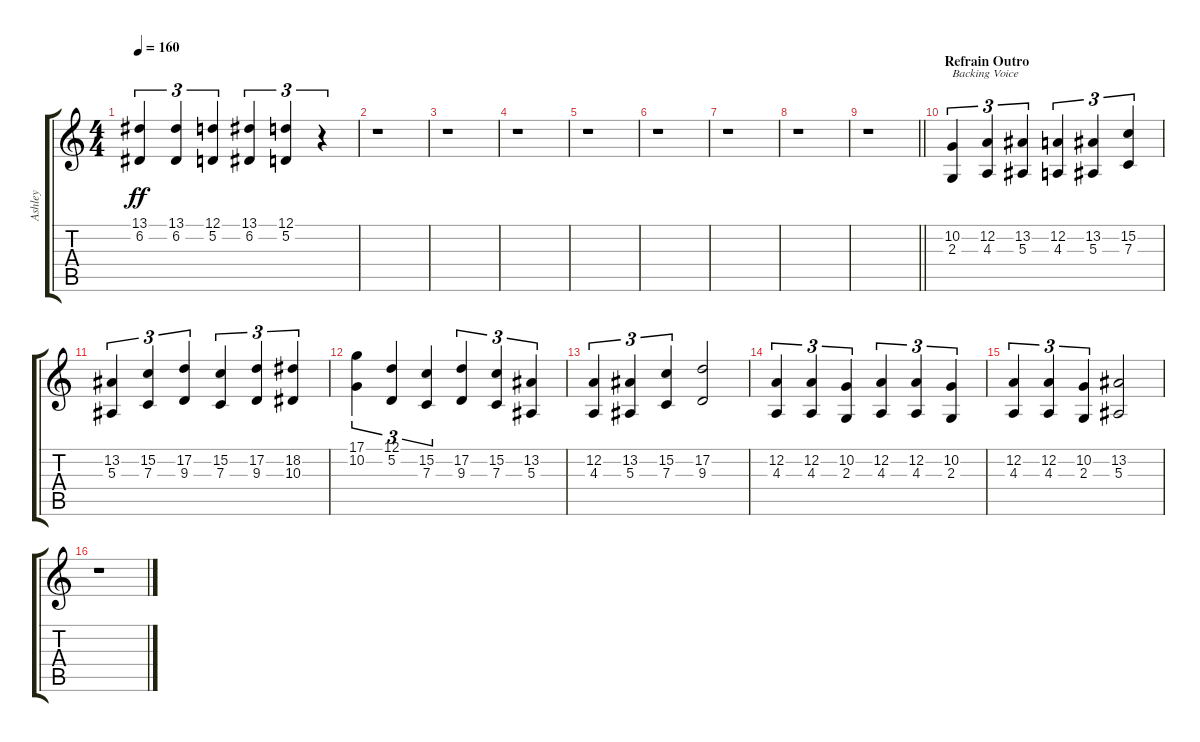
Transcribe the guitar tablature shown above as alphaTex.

\track ("Ashley" "Ashley") {instrument choiraahs}
\staff {score tabs}
\tuning (D4 A3 F3 C3 G2 D2) {hide}
\ts (4 4)
\tempo 160
\clef g2
\ks c
(13.1 6.2).4{tu (3 2) dy ff} (13.1 6.2).4{tu (3 2)} (12.1 5.2).4{tu (3 2)} (13.1 6.2).4{tu (3 2)} (12.1 5.2).4{tu (3 2)} r.4{tu (3 2)} |
r.1 |
r.1 |
r.1 |
r.1 |
r.1 |
r.1 |
r.1 |
\barLineRight lightlight
r.1 |
\section ("" "Refrain Outro")
(10.2 2.3).4{tu (3 2) txt "Backing Voice"} (12.2 4.3).4{tu (3 2)} (13.2 5.3).4{tu (3 2)} (12.2 4.3).4{tu (3 2)} (13.2 5.3).4{tu (3 2)} (15.2 7.3).4{tu (3 2)} |
(13.2 5.3).4{tu (3 2)} (15.2 7.3).4{tu (3 2)} (17.2 9.3).4{tu (3 2)} (15.2 7.3).4{tu (3 2)} (17.2 9.3).4{tu (3 2)} (18.2 10.3).4{tu (3 2)} |
(17.1 10.2).4{tu (3 2)} (12.1 5.2).4{tu (3 2)} (15.2 7.3).4{tu (3 2)} (17.2 9.3).4{tu (3 2)} (15.2 7.3).4{tu (3 2)} (13.2 5.3).4{tu (3 2)} |
(12.2 4.3).4{tu (3 2)} (13.2 5.3).4{tu (3 2)} (15.2 7.3).4{tu (3 2)} (17.2 9.3).2 |
(12.2 4.3).4{tu (3 2)} (12.2 4.3).4{tu (3 2)} (10.2 2.3).4{tu (3 2)} (12.2 4.3).4{tu (3 2)} (12.2 4.3).4{tu (3 2)} (10.2 2.3).4{tu (3 2)} |
(12.2 4.3).4{tu (3 2)} (12.2 4.3).4{tu (3 2)} (10.2 2.3).4{tu (3 2)} (13.2 5.3).2 |
r.1
